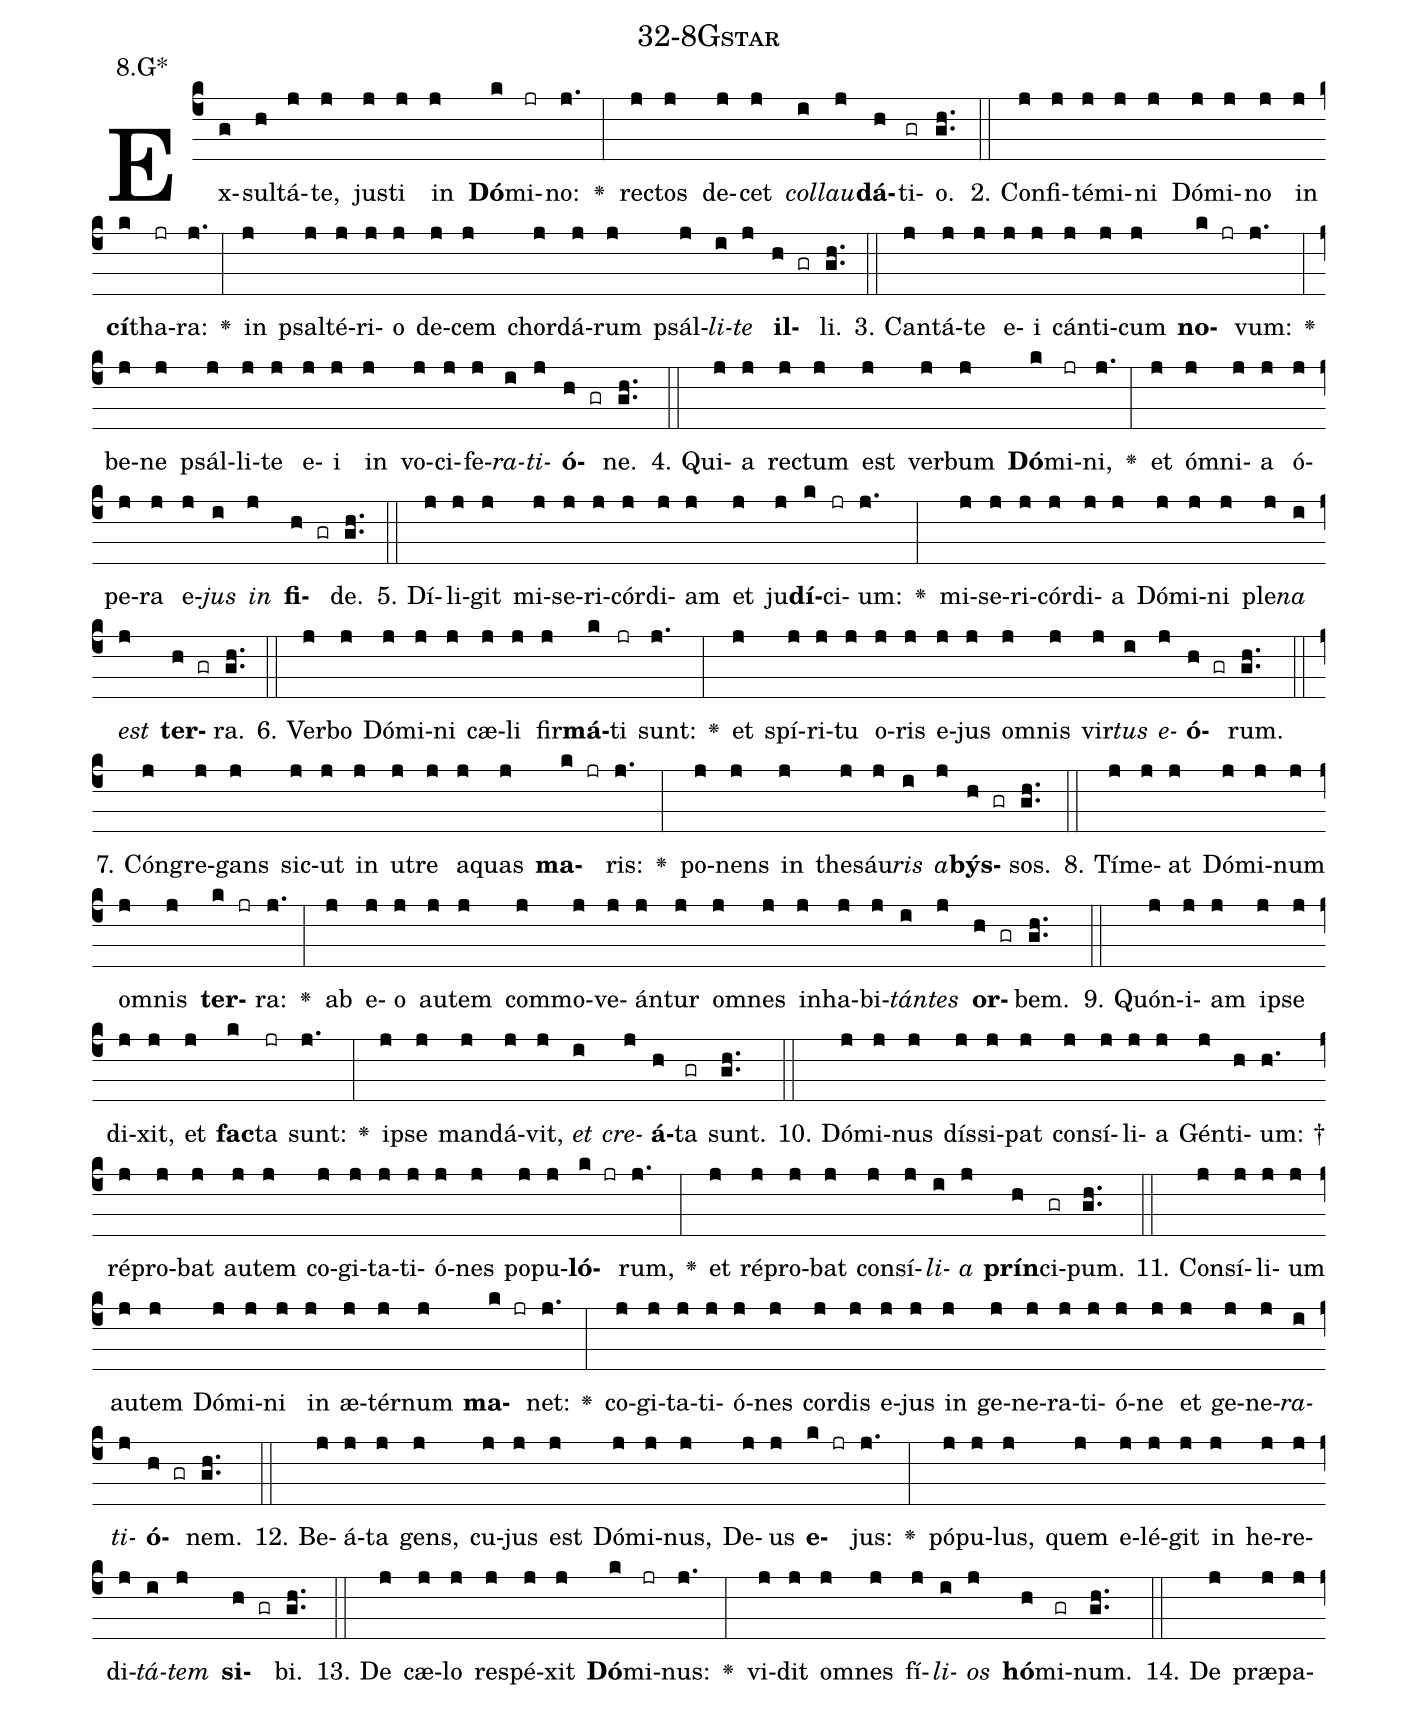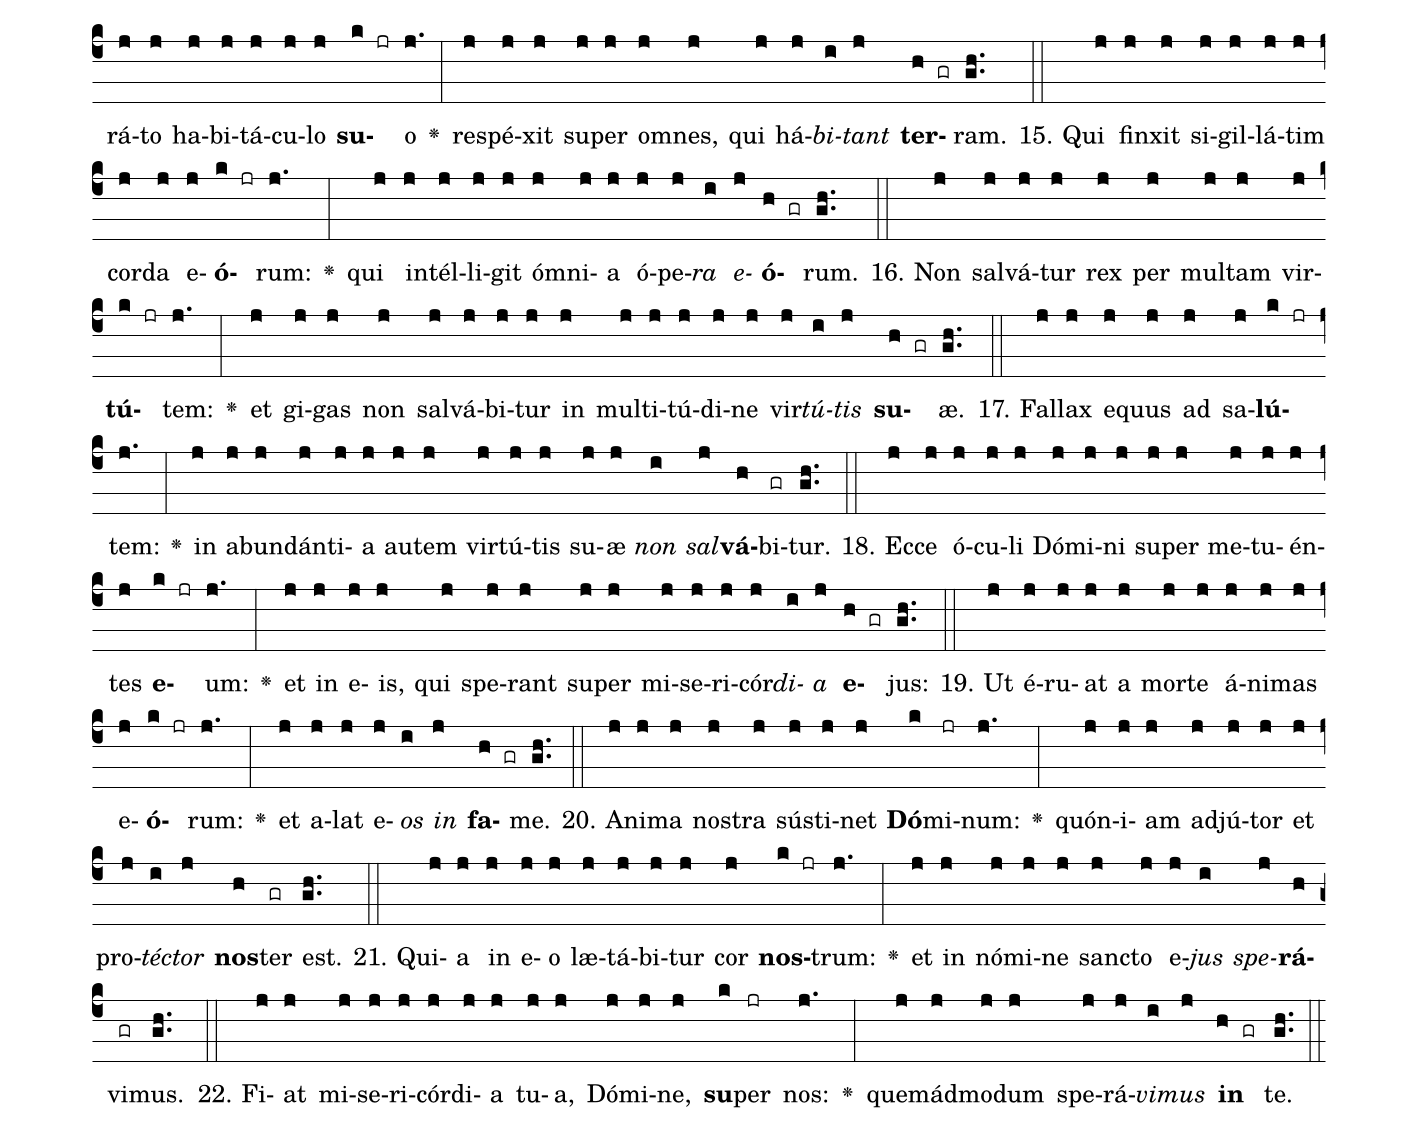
name: 32-8Gstar;
annotation: 8.G*;
%%
(c4)Ex(g)sul(h)tá(j)te,(j) jus(j)ti(j) in(j) <b>Dó</b>(k)mi(jr)no:(j.) <v>\greheightstar</v>(:) rec(j)tos(j) de(j)cet(j) <i>col</i>(i)<i>lau</i>(j)<b>dá</b>(h)ti(gr)o.(gh..) (::)
2. Con(j)fi(j)té(j)mi(j)ni(j) Dó(j)mi(j)no(j) in(j) <b>cí</b>(k)tha(jr)ra:(j.) <v>\greheightstar</v>(:) in(j) psal(j)té(j)ri(j)o(j) de(j)cem(j) chor(j)dá(j)rum(j) psál(j)<i>li</i>(i)<i>te</i>(j) <b>il</b>(h gr)li.(gh..) (::)
3. Can(j)tá(j)te(j) e(j)i(j) cán(j)ti(j)cum(j) <b>no</b>(k jr)vum:(j.) <v>\greheightstar</v>(:) be(j)ne(j) psál(j)li(j)te(j) e(j)i(j) in(j) vo(j)ci(j)fe(j)<i>ra</i>(i)<i>ti</i>(j)<b>ó</b>(h gr)ne.(gh..) (::)
4. Qui(j)a(j) rec(j)tum(j) est(j) ver(j)bum(j) <b>Dó</b>(k)mi(jr)ni,(j.) <v>\greheightstar</v>(:) et(j) óm(j)ni(j)a(j) ó(j)pe(j)ra(j) e(j)<i>jus</i>(i) <i>in</i>(j) <b>fi</b>(h gr)de.(gh..) (::)
5. Dí(j)li(j)git(j) mi(j)se(j)ri(j)cór(j)di(j)am(j) et(j) ju(j)<b>dí</b>(k)ci(jr)um:(j.) <v>\greheightstar</v>(:) mi(j)se(j)ri(j)cór(j)di(j)a(j) Dó(j)mi(j)ni(j) ple(j)<i>na</i>(i) <i>est</i>(j) <b>ter</b>(h gr)ra.(gh..) (::)
6. Ver(j)bo(j) Dó(j)mi(j)ni(j) cæ(j)li(j) fir(j)<b>má</b>(k)ti(jr) sunt:(j.) <v>\greheightstar</v>(:) et(j) spí(j)ri(j)tu(j) o(j)ris(j) e(j)jus(j) om(j)nis(j) vir(j)<i>tus</i>(i) <i>e</i>(j)<b>ó</b>(h gr)rum.(gh..) (::)
7. Cón(j)gre(j)gans(j) sic(j)ut(j) in(j) u(j)tre(j) a(j)quas(j) <b>ma</b>(k jr)ris:(j.) <v>\greheightstar</v>(:) po(j)nens(j) in(j) the(j)sáu(j)<i>ris</i>(i) <i>a</i>(j)<b>býs</b>(h gr)sos.(gh..) (::)
8. Tí(j)me(j)at(j) Dó(j)mi(j)num(j) om(j)nis(j) <b>ter</b>(k jr)ra:(j.) <v>\greheightstar</v>(:) ab(j) e(j)o(j) au(j)tem(j) com(j)mo(j)ve(j)án(j)tur(j) om(j)nes(j) in(j)ha(j)bi(j)<i>tán</i>(i)<i>tes</i>(j) <b>or</b>(h gr)bem.(gh..) (::)
9. Quón(j)i(j)am(j) ip(j)se(j) di(j)xit,(j) et(j) <b>fac</b>(k)ta(jr) sunt:(j.) <v>\greheightstar</v>(:) ip(j)se(j) man(j)dá(j)vit,(j) <i>et</i>(i) <i>cre</i>(j)<b>á</b>(h)ta(gr) sunt.(gh..) (::)
10. Dó(j)mi(j)nus(j) dís(j)si(j)pat(j) con(j)sí(j)li(j)a(j) Gén(j)ti(h)um: †(h.) ré(j)pro(j)bat(j) au(j)tem(j) co(j)gi(j)ta(j)ti(j)ó(j)nes(j) po(j)pu(j)<b>ló</b>(k jr)rum,(j.) <v>\greheightstar</v>(:) et(j) ré(j)pro(j)bat(j) con(j)sí(j)<i>li</i>(i)<i>a</i>(j) <b>prín</b>(h)ci(gr)pum.(gh..) (::)
11. Con(j)sí(j)li(j)um(j) au(j)tem(j) Dó(j)mi(j)ni(j) in(j) æ(j)tér(j)num(j) <b>ma</b>(k jr)net:(j.) <v>\greheightstar</v>(:) co(j)gi(j)ta(j)ti(j)ó(j)nes(j) cor(j)dis(j) e(j)jus(j) in(j) ge(j)ne(j)ra(j)ti(j)ó(j)ne(j) et(j) ge(j)ne(j)<i>ra</i>(i)<i>ti</i>(j)<b>ó</b>(h gr)nem.(gh..) (::)
12. Be(j)á(j)ta(j) gens,(j) cu(j)jus(j) est(j) Dó(j)mi(j)nus,(j) De(j)us(j) <b>e</b>(k jr)jus:(j.) <v>\greheightstar</v>(:) pó(j)pu(j)lus,(j) quem(j) e(j)lé(j)git(j) in(j) he(j)re(j)di(j)<i>tá</i>(i)<i>tem</i>(j) <b>si</b>(h gr)bi.(gh..) (::)
13. De(j) cæ(j)lo(j) re(j)spé(j)xit(j) <b>Dó</b>(k)mi(jr)nus:(j.) <v>\greheightstar</v>(:) vi(j)dit(j) om(j)nes(j) fí(j)<i>li</i>(i)<i>os</i>(j) <b>hó</b>(h)mi(gr)num.(gh..) (::)
14. De(j) præ(j)pa(j)rá(j)to(j) ha(j)bi(j)tá(j)cu(j)lo(j) <b>su</b>(k jr)o(j.) <v>\greheightstar</v>(:) re(j)spé(j)xit(j) su(j)per(j) om(j)nes,(j) qui(j) há(j)<i>bi</i>(i)<i>tant</i>(j) <b>ter</b>(h gr)ram.(gh..) (::)
15. Qui(j) fin(j)xit(j) si(j)gil(j)lá(j)tim(j) cor(j)da(j) e(j)<b>ó</b>(k jr)rum:(j.) <v>\greheightstar</v>(:) qui(j) in(j)tél(j)li(j)git(j) óm(j)ni(j)a(j) ó(j)pe(j)<i>ra</i>(i) <i>e</i>(j)<b>ó</b>(h gr)rum.(gh..) (::)
16. Non(j) sal(j)vá(j)tur(j) rex(j) per(j) mul(j)tam(j) vir(j)<b>tú</b>(k jr)tem:(j.) <v>\greheightstar</v>(:) et(j) gi(j)gas(j) non(j) sal(j)vá(j)bi(j)tur(j) in(j) mul(j)ti(j)tú(j)di(j)ne(j) vir(j)<i>tú</i>(i)<i>tis</i>(j) <b>su</b>(h gr)æ.(gh..) (::)
17. Fal(j)lax(j) e(j)quus(j) ad(j) sa(j)<b>lú</b>(k jr)tem:(j.) <v>\greheightstar</v>(:) in(j) ab(j)un(j)dán(j)ti(j)a(j) au(j)tem(j) vir(j)tú(j)tis(j) su(j)æ(j) <i>non</i>(i) <i>sal</i>(j)<b>vá</b>(h)bi(gr)tur.(gh..) (::)
18. Ec(j)ce(j) ó(j)cu(j)li(j) Dó(j)mi(j)ni(j) su(j)per(j) me(j)tu(j)én(j)tes(j) <b>e</b>(k jr)um:(j.) <v>\greheightstar</v>(:) et(j) in(j) e(j)is,(j) qui(j) spe(j)rant(j) su(j)per(j) mi(j)se(j)ri(j)cór(j)<i>di</i>(i)<i>a</i>(j) <b>e</b>(h gr)jus:(gh..) (::)
19. Ut(j) é(j)ru(j)at(j) a(j) mor(j)te(j) á(j)ni(j)mas(j) e(j)<b>ó</b>(k jr)rum:(j.) <v>\greheightstar</v>(:) et(j) a(j)lat(j) e(j)<i>os</i>(i) <i>in</i>(j) <b>fa</b>(h gr)me.(gh..) (::)
20. A(j)ni(j)ma(j) nos(j)tra(j) sús(j)ti(j)net(j) <b>Dó</b>(k)mi(jr)num:(j.) <v>\greheightstar</v>(:) quón(j)i(j)am(j) ad(j)jú(j)tor(j) et(j) pro(j)<i>téc</i>(i)<i>tor</i>(j) <b>nos</b>(h)ter(gr) est.(gh..) (::)
21. Qui(j)a(j) in(j) e(j)o(j) læ(j)tá(j)bi(j)tur(j) cor(j) <b>nos</b>(k jr)trum:(j.) <v>\greheightstar</v>(:) et(j) in(j) nó(j)mi(j)ne(j) sanc(j)to(j) e(j)<i>jus</i>(i) <i>spe</i>(j)<b>rá</b>(h)vi(gr)mus.(gh..) (::)
22. Fi(j)at(j) mi(j)se(j)ri(j)cór(j)di(j)a(j) tu(j)a,(j) Dó(j)mi(j)ne,(j) <b>su</b>(k)per(jr) nos:(j.) <v>\greheightstar</v>(:) quem(j)ád(j)mo(j)dum(j) spe(j)rá(j)<i>vi</i>(i)<i>mus</i>(j) <b>in</b>(h gr) te.(gh..) (::)
